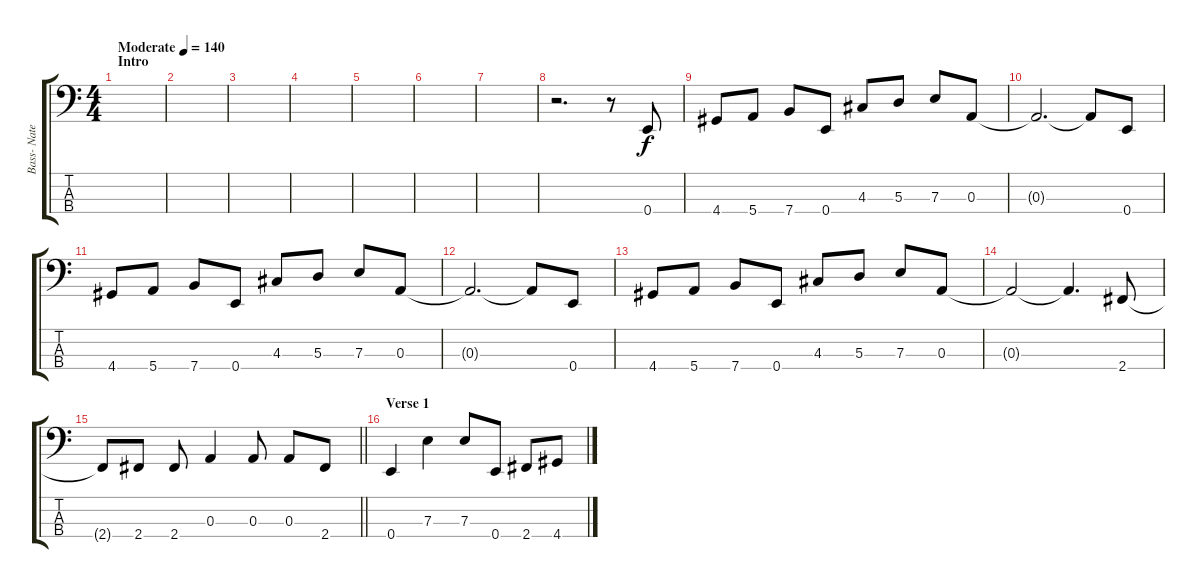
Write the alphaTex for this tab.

\track ("Bass- Nate Mendel" "Bass- Nate") {instrument electricbassfinger}
\staff {score tabs}
\tuning (G2 D2 A1 E1) {hide}
\ts (4 4)
\section ("" "Intro")
\tempo (140 "Moderate")
\clef f4
\ks c
|
|
|
|
|
|
|
r.2{d} r.8 0.4.8 |
4.4.8 5.4.8 7.4.8 0.4.8 4.3.8 5.3.8 7.3.8 0.3.8 |
0.3{t}.2{d} 0.3{t}.8 0.4.8 |
4.4.8 5.4.8 7.4.8 0.4.8 4.3.8 5.3.8 7.3.8 0.3.8 |
0.3{t}.2{d} 0.3{t}.8 0.4.8 |
4.4.8 5.4.8 7.4.8 0.4.8 4.3.8 5.3.8 7.3.8 0.3.8 |
0.3{t}.2 0.3{t}.4{d} 2.4.8 |
\barLineRight lightlight
2.4{t}.8 2.4.8 2.4.8 0.3.4 0.3.8 0.3.8 2.4.8 |
\section ("" "Verse 1")
0.4.4 7.3.4 7.3.8 0.4.8 2.4.8 4.4.8
